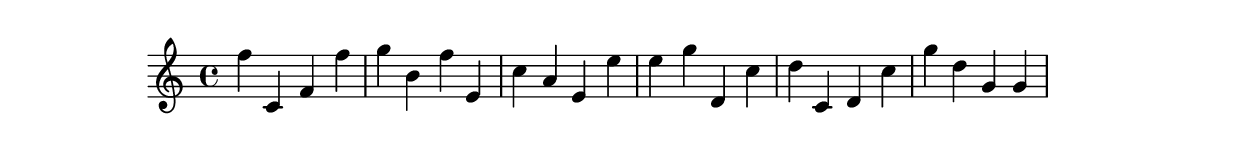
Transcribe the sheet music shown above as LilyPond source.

%% DO NOT EDIT this file manually; it is automatically
%% generated from LSR http://lsr.dsi.unimi.it
%% Make any changes in LSR itself, or in Documentation/snippets/new/ ,
%% and then run scripts/auxiliar/makelsr.py
%%
%% This file is in the public domain.
\version "2.17.20"

\header {
  lsrtags = "pitches, really-cool, scheme-language"

  texidoc = "
This Scheme-based snippet generates 24 random notes (or as many as
required), based on the current time (or any randomish number specified
instead, in order to obtain the same random notes each time): i.e., to
get different random note patterns, just change this number.

"
  doctitle = "Generating random notes"
} % begin verbatim


\score {
  {
    $(let ((random-state (seed->random-state (current-time))))
       (make-sequential-music
         (map (lambda (x)
                (let ((idx (random 12 random-state)))
                  (make-event-chord
                   (list
                    (make-music 'NoteEvent
                                'duration (ly:make-duration 2 0 1/1)
                                'pitch (ly:make-pitch
                                        (quotient idx 7)
                                        (remainder idx 7)
                                        0))))))
              (make-list 24))))
  }
}
